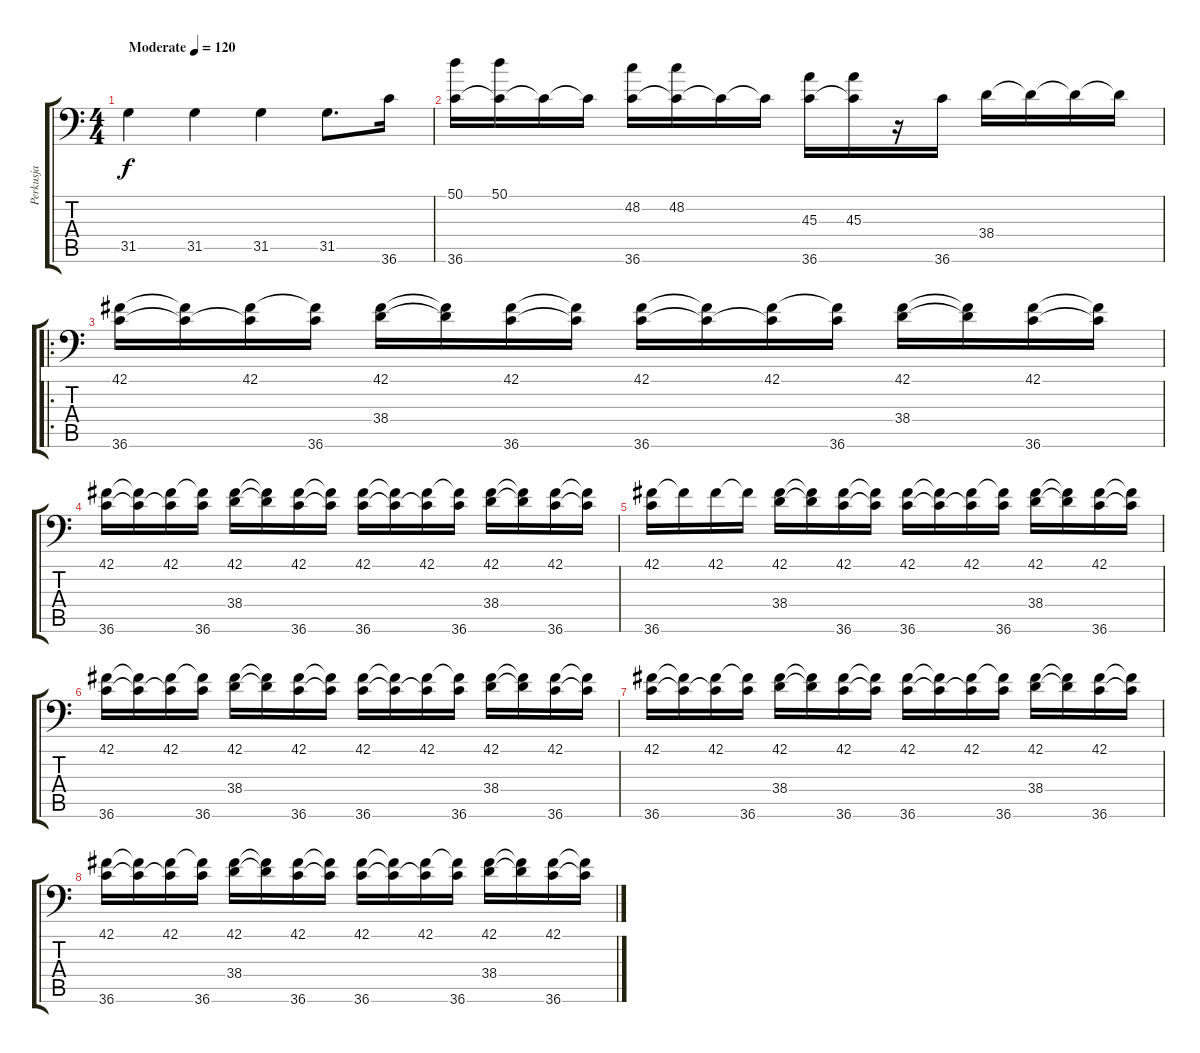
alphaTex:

\track ("Perkusja" "Perkusja") {instrument acousticgrandpiano}
\staff {score tabs}
\tuning (C-1 C-1 C-1 C-1 C-1 C-1) {hide}
\ts (4 4)
\tempo (120 "Moderate")
\clef f4
\ks c
31.5.4{dy f instrument acousticgrandpiano} 31.5.4 31.5.4 31.5.8{d} 36.6.16 |
(50.1 36.6).16 (50.1 36.6{t}).16 36.6{t}.16 36.6{t}.16 (48.2 36.6).16 (48.2 36.6{t}).16 36.6{t}.16 36.6{t}.16 (45.3 36.6).16 (45.3 36.6{t}).16 r.16 36.6.16 38.4.16 38.4{t}.16 38.4{t}.16 38.4{t}.16 |
\ro
(42.1 36.6).16 (42.1{t} 36.6{t}).16 (42.1 36.6{t}).16 (42.1{t} 36.6).16 (42.1 38.4).16 (42.1{t} 38.4{t}).16 (42.1 36.6).16 (42.1{t} 36.6{t}).16 (42.1 36.6).16 (42.1{t} 36.6{t}).16 (42.1 36.6{t}).16 (42.1{t} 36.6).16 (42.1 38.4).16 (42.1{t} 38.4{t}).16 (42.1 36.6).16 (42.1{t} 36.6{t}).16 |
(42.1 36.6).16 (42.1{t} 36.6{t}).16 (42.1 36.6{t}).16 (42.1{t} 36.6).16 (42.1 38.4).16 (42.1{t} 38.4{t}).16 (42.1 36.6).16 (42.1{t} 36.6{t}).16 (42.1 36.6).16 (42.1{t} 36.6{t}).16 (42.1 36.6{t}).16 (42.1{t} 36.6).16 (42.1 38.4).16 (42.1{t} 38.4{t}).16 (42.1 36.6).16 (42.1{t} 36.6{t}).16 |
(42.1 36.6).16 42.1{t}.16 42.1.16 42.1{t}.16 (42.1 38.4).16 (42.1{t} 38.4{t}).16 (42.1 36.6).16 (42.1{t} 36.6{t}).16 (42.1 36.6).16 (42.1{t} 36.6{t}).16 (42.1 36.6{t}).16 (42.1{t} 36.6).16 (42.1 38.4).16 (42.1{t} 38.4{t}).16 (42.1 36.6).16 (42.1{t} 36.6{t}).16 |
(42.1 36.6).16 (42.1{t} 36.6{t}).16 (42.1 36.6{t}).16 (42.1{t} 36.6).16 (42.1 38.4).16 (42.1{t} 38.4{t}).16 (42.1 36.6).16 (42.1{t} 36.6{t}).16 (42.1 36.6).16 (42.1{t} 36.6{t}).16 (42.1 36.6{t}).16 (42.1{t} 36.6).16 (42.1 38.4).16 (42.1{t} 38.4{t}).16 (42.1 36.6).16 (42.1{t} 36.6{t}).16 |
(42.1 36.6).16 (42.1{t} 36.6{t}).16 (42.1 36.6{t}).16 (42.1{t} 36.6).16 (42.1 38.4).16 (42.1{t} 38.4{t}).16 (42.1 36.6).16 (42.1{t} 36.6{t}).16 (42.1 36.6).16 (42.1{t} 36.6{t}).16 (42.1 36.6{t}).16 (42.1{t} 36.6).16 (42.1 38.4).16 (42.1{t} 38.4{t}).16 (42.1 36.6).16 (42.1{t} 36.6{t}).16 |
(42.1 36.6).16 (42.1{t} 36.6{t}).16 (42.1 36.6{t}).16 (42.1{t} 36.6).16 (42.1 38.4).16 (42.1{t} 38.4{t}).16 (42.1 36.6).16 (42.1{t} 36.6{t}).16 (42.1 36.6).16 (42.1{t} 36.6{t}).16 (42.1 36.6{t}).16 (42.1{t} 36.6).16 (42.1 38.4).16 (42.1{t} 38.4{t}).16 (42.1 36.6).16 (42.1{t} 36.6{t}).16
